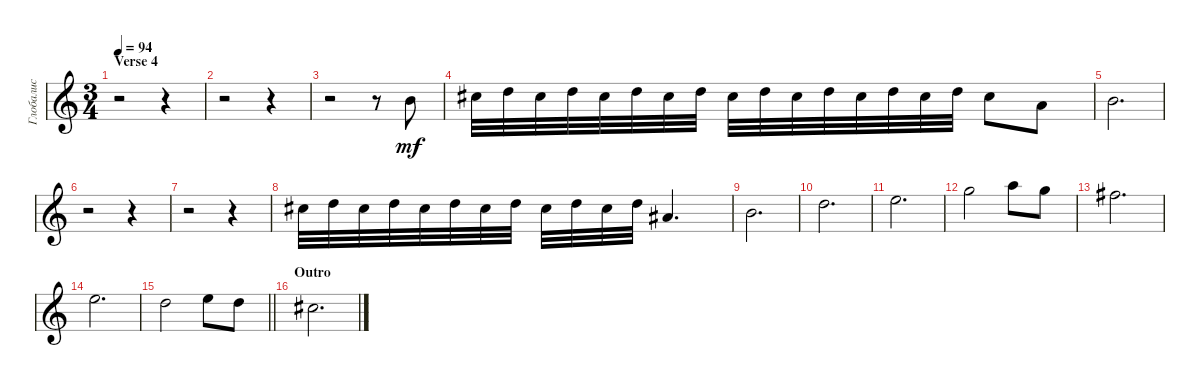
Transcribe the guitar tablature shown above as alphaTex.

\track ("Глобалис" "Глобалис") {instrument flute}
\staff {score}
\tuning (E4 B3 G3 D3 A2 E2 B1) {hide}
\ts (3 4)
\section ("" "Verse 4")
\tempo 94
\clef g2
\ks c
r.2{dy mf} r.4 |
r.2 r.4 |
r.2 r.8 7.1.8 |
9.1.32 10.1.32 9.1.32 10.1.32 9.1.32 10.1.32 9.1.32 10.1.32 9.1.32 10.1.32 9.1.32 10.1.32 9.1.32 10.1.32 9.1.32 10.1.32 9.1.8 5.1.8 |
7.1.2{d} |
r.2 r.4 |
r.2 r.4 |
9.1.32 10.1.32 9.1.32 10.1.32 9.1.32 10.1.32 9.1.32 10.1.32 9.1.32 10.1.32 9.1.32 10.1.32 6.1.4{d} |
7.1.2{d} |
10.1.2{d} |
12.1.2{d} |
15.1.2 17.1.8 15.1.8 |
14.1.2{d} |
12.1.2{d} |
\barLineRight lightlight
10.1.2 12.1.8 10.1.8 |
\section ("" "Outro")
9.1.2{d}
